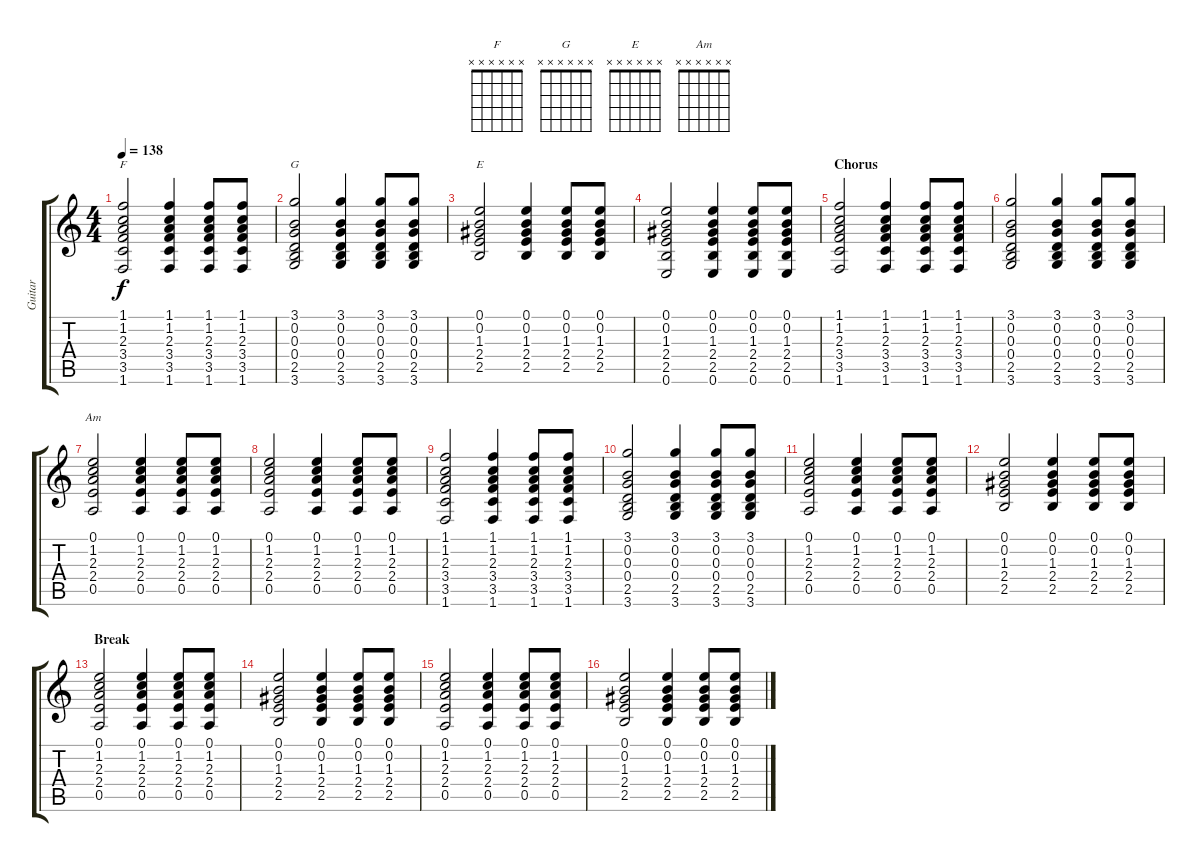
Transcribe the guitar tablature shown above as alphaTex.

\track ("Guitar" "Guitar") {instrument acousticguitarsteel}
\staff {score tabs}
\tuning (E4 B3 G3 D3 A2 E2) {hide}
\chord ("F" x x x x x x)
\chord ("G" x x x x x x)
\chord ("E" x x x x x x)
\chord ("Am" x x x x x x)
\ts (4 4)
\tempo 138
\clef g2
\ks c
(1.1 1.2 2.3 3.4 3.5 1.6).2{ch "F" dy f} (1.1 1.2 2.3 3.4 3.5 1.6).4 (1.1 1.2 2.3 3.4 3.5 1.6).8 (1.1 1.2 2.3 3.4 3.5 1.6).8 |
(3.1 0.2 0.3 0.4 2.5 3.6).2{ch "G"} (3.1 0.2 0.3 0.4 2.5 3.6).4 (3.1 0.2 0.3 0.4 2.5 3.6).8 (3.1 0.2 0.3 0.4 2.5 3.6).8 |
(0.1 0.2 1.3 2.4 2.5).2{ch "E"} (0.1 0.2 1.3 2.4 2.5).4 (0.1 0.2 1.3 2.4 2.5).8 (0.1 0.2 1.3 2.4 2.5).8 |
(0.1 0.2 1.3 2.4 2.5 0.6).2 (0.1 0.2 1.3 2.4 2.5 0.6).4 (0.1 0.2 1.3 2.4 2.5 0.6).8 (0.1 0.2 1.3 2.4 2.5 0.6).8 |
\section ("" "Chorus")
(1.1 1.2 2.3 3.4 3.5 1.6).2 (1.1 1.2 2.3 3.4 3.5 1.6).4 (1.1 1.2 2.3 3.4 3.5 1.6).8 (1.1 1.2 2.3 3.4 3.5 1.6).8 |
(3.1 0.2 0.3 0.4 2.5 3.6).2 (3.1 0.2 0.3 0.4 2.5 3.6).4 (3.1 0.2 0.3 0.4 2.5 3.6).8 (3.1 0.2 0.3 0.4 2.5 3.6).8 |
(0.1 1.2 2.3 2.4 0.5).2{ch "Am"} (0.1 1.2 2.3 2.4 0.5).4 (0.1 1.2 2.3 2.4 0.5).8 (0.1 1.2 2.3 2.4 0.5).8 |
(0.1 1.2 2.3 2.4 0.5).2 (0.1 1.2 2.3 2.4 0.5).4 (0.1 1.2 2.3 2.4 0.5).8 (0.1 1.2 2.3 2.4 0.5).8 |
(1.1 1.2 2.3 3.4 3.5 1.6).2 (1.1 1.2 2.3 3.4 3.5 1.6).4 (1.1 1.2 2.3 3.4 3.5 1.6).8 (1.1 1.2 2.3 3.4 3.5 1.6).8 |
(3.1 0.2 0.3 0.4 2.5 3.6).2 (3.1 0.2 0.3 0.4 2.5 3.6).4 (3.1 0.2 0.3 0.4 2.5 3.6).8 (3.1 0.2 0.3 0.4 2.5 3.6).8 |
(0.1 1.2 2.3 2.4 0.5).2 (0.1 1.2 2.3 2.4 0.5).4 (0.1 1.2 2.3 2.4 0.5).8 (0.1 1.2 2.3 2.4 0.5).8 |
(0.1 0.2 1.3 2.4 2.5).2 (0.1 0.2 1.3 2.4 2.5).4 (0.1 0.2 1.3 2.4 2.5).8 (0.1 0.2 1.3 2.4 2.5).8 |
\section ("" "Break")
(0.1 1.2 2.3 2.4 0.5).2 (0.1 1.2 2.3 2.4 0.5).4 (0.1 1.2 2.3 2.4 0.5).8 (0.1 1.2 2.3 2.4 0.5).8 |
(0.1 0.2 1.3 2.4 2.5).2 (0.1 0.2 1.3 2.4 2.5).4 (0.1 0.2 1.3 2.4 2.5).8 (0.1 0.2 1.3 2.4 2.5).8 |
(0.1 1.2 2.3 2.4 0.5).2 (0.1 1.2 2.3 2.4 0.5).4 (0.1 1.2 2.3 2.4 0.5).8 (0.1 1.2 2.3 2.4 0.5).8 |
(0.1 0.2 1.3 2.4 2.5).2 (0.1 0.2 1.3 2.4 2.5).4 (0.1 0.2 1.3 2.4 2.5).8 (0.1 0.2 1.3 2.4 2.5).8
